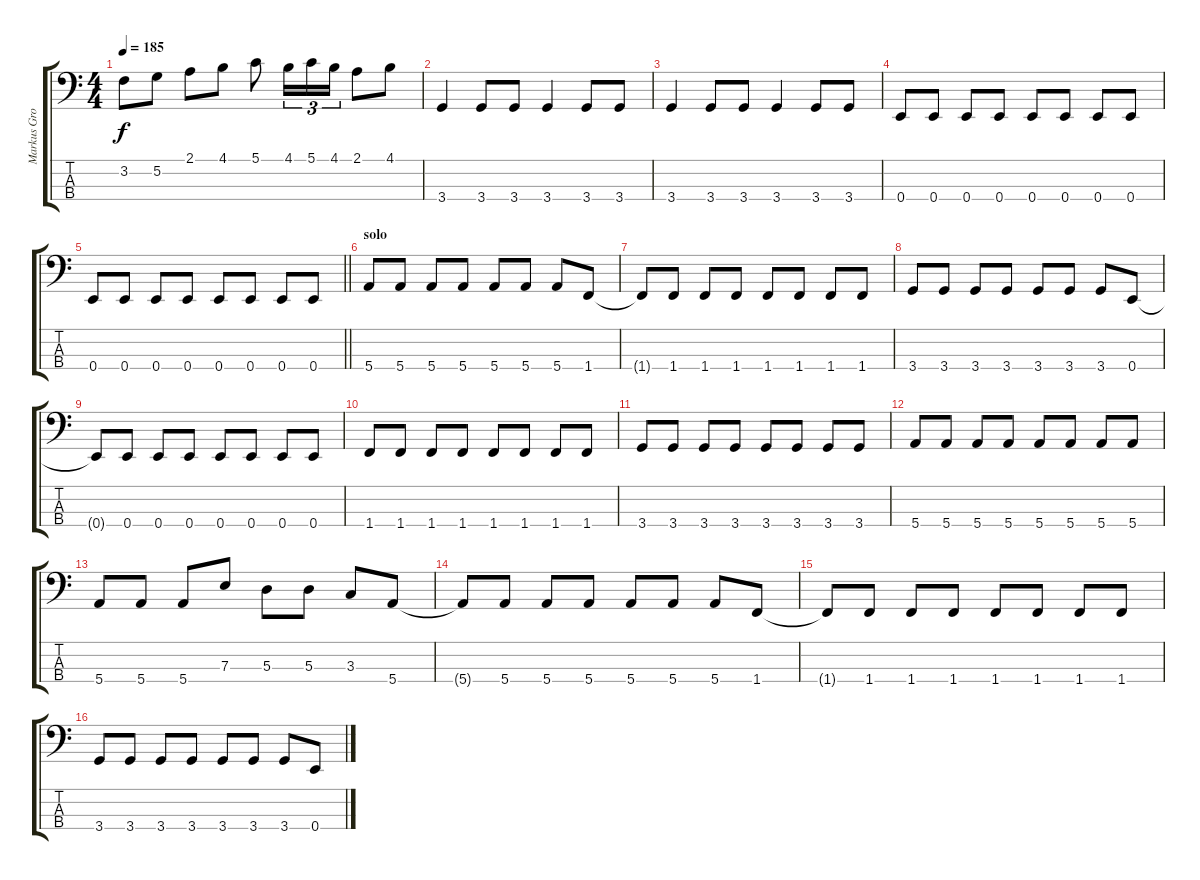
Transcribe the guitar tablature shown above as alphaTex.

\track ("Markus Grosspoff" "Markus Gro") {instrument electricbassfinger}
\staff {score tabs}
\tuning (G2 D2 A1 E1) {hide}
\ts (4 4)
\tempo 185
\clef f4
\ks c
3.2.8{dy f} 5.2.8 2.1.8 4.1.8 5.1.8 4.1.16{tu (3 2)} 5.1.16{tu (3 2)} 4.1.16{tu (3 2)} 2.1.8 4.1.8 |
3.4.4 3.4.8 3.4.8 3.4.4 3.4.8 3.4.8 |
3.4.4 3.4.8 3.4.8 3.4.4 3.4.8 3.4.8 |
0.4.8 0.4.8 0.4.8 0.4.8 0.4.8 0.4.8 0.4.8 0.4.8 |
\barLineRight lightlight
0.4.8 0.4.8 0.4.8 0.4.8 0.4.8 0.4.8 0.4.8 0.4.8 |
\section ("" "solo")
5.4.8 5.4.8 5.4.8 5.4.8 5.4.8 5.4.8 5.4.8 1.4.8 |
1.4{t}.8 1.4.8 1.4.8 1.4.8 1.4.8 1.4.8 1.4.8 1.4.8 |
3.4.8 3.4.8 3.4.8 3.4.8 3.4.8 3.4.8 3.4.8 0.4.8 |
0.4{t}.8 0.4.8 0.4.8 0.4.8 0.4.8 0.4.8 0.4.8 0.4.8 |
1.4.8 1.4.8 1.4.8 1.4.8 1.4.8 1.4.8 1.4.8 1.4.8 |
3.4.8 3.4.8 3.4.8 3.4.8 3.4.8 3.4.8 3.4.8 3.4.8 |
5.4.8 5.4.8 5.4.8 5.4.8 5.4.8 5.4.8 5.4.8 5.4.8 |
5.4.8 5.4.8 5.4.8 7.3.8 5.3.8 5.3.8 3.3.8 5.4.8 |
5.4{t}.8 5.4.8 5.4.8 5.4.8 5.4.8 5.4.8 5.4.8 1.4.8 |
1.4{t}.8 1.4.8 1.4.8 1.4.8 1.4.8 1.4.8 1.4.8 1.4.8 |
3.4.8 3.4.8 3.4.8 3.4.8 3.4.8 3.4.8 3.4.8 0.4.8
